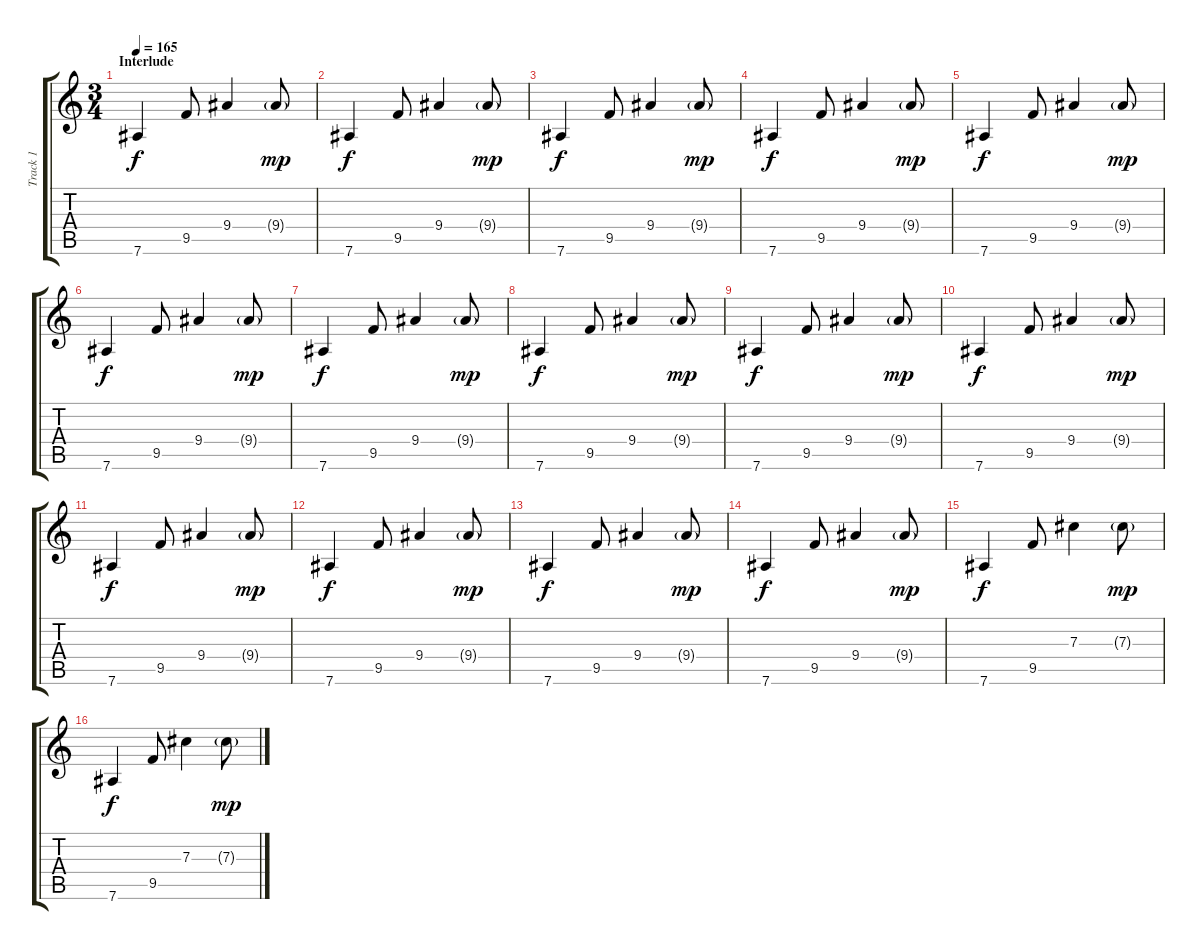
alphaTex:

\track ("Track 1" "Track 1") {instrument electricguitarjazz}
\staff {score tabs}
\tuning (Eb4 Bb3 Gb3 Db3 Ab2 Eb2) {hide}
\ts (3 4)
\section ("" "Interlude")
\tempo 165
\clef g2
\ks c
7.6.4{dy f} 9.5.8 9.4.4 9.4{g}.8{dy mp} |
7.6.4{dy f} 9.5.8 9.4.4 9.4{g}.8{dy mp} |
7.6.4{dy f} 9.5.8 9.4.4 9.4{g}.8{dy mp} |
7.6.4{dy f} 9.5.8 9.4.4 9.4{g}.8{dy mp} |
7.6.4{dy f} 9.5.8 9.4.4 9.4{g}.8{dy mp} |
7.6.4{dy f} 9.5.8 9.4.4 9.4{g}.8{dy mp} |
7.6.4{dy f} 9.5.8 9.4.4 9.4{g}.8{dy mp} |
7.6.4{dy f} 9.5.8 9.4.4 9.4{g}.8{dy mp} |
7.6.4{dy f} 9.5.8 9.4.4 9.4{g}.8{dy mp} |
7.6.4{dy f} 9.5.8 9.4.4 9.4{g}.8{dy mp} |
7.6.4{dy f} 9.5.8 9.4.4 9.4{g}.8{dy mp} |
7.6.4{dy f} 9.5.8 9.4.4 9.4{g}.8{dy mp} |
7.6.4{dy f} 9.5.8 9.4.4 9.4{g}.8{dy mp} |
7.6.4{dy f} 9.5.8 9.4.4 9.4{g}.8{dy mp} |
7.6.4{dy f} 9.5.8 7.3.4 7.3{g}.8{dy mp} |
7.6.4{dy f} 9.5.8 7.3.4 7.3{g}.8{dy mp}
